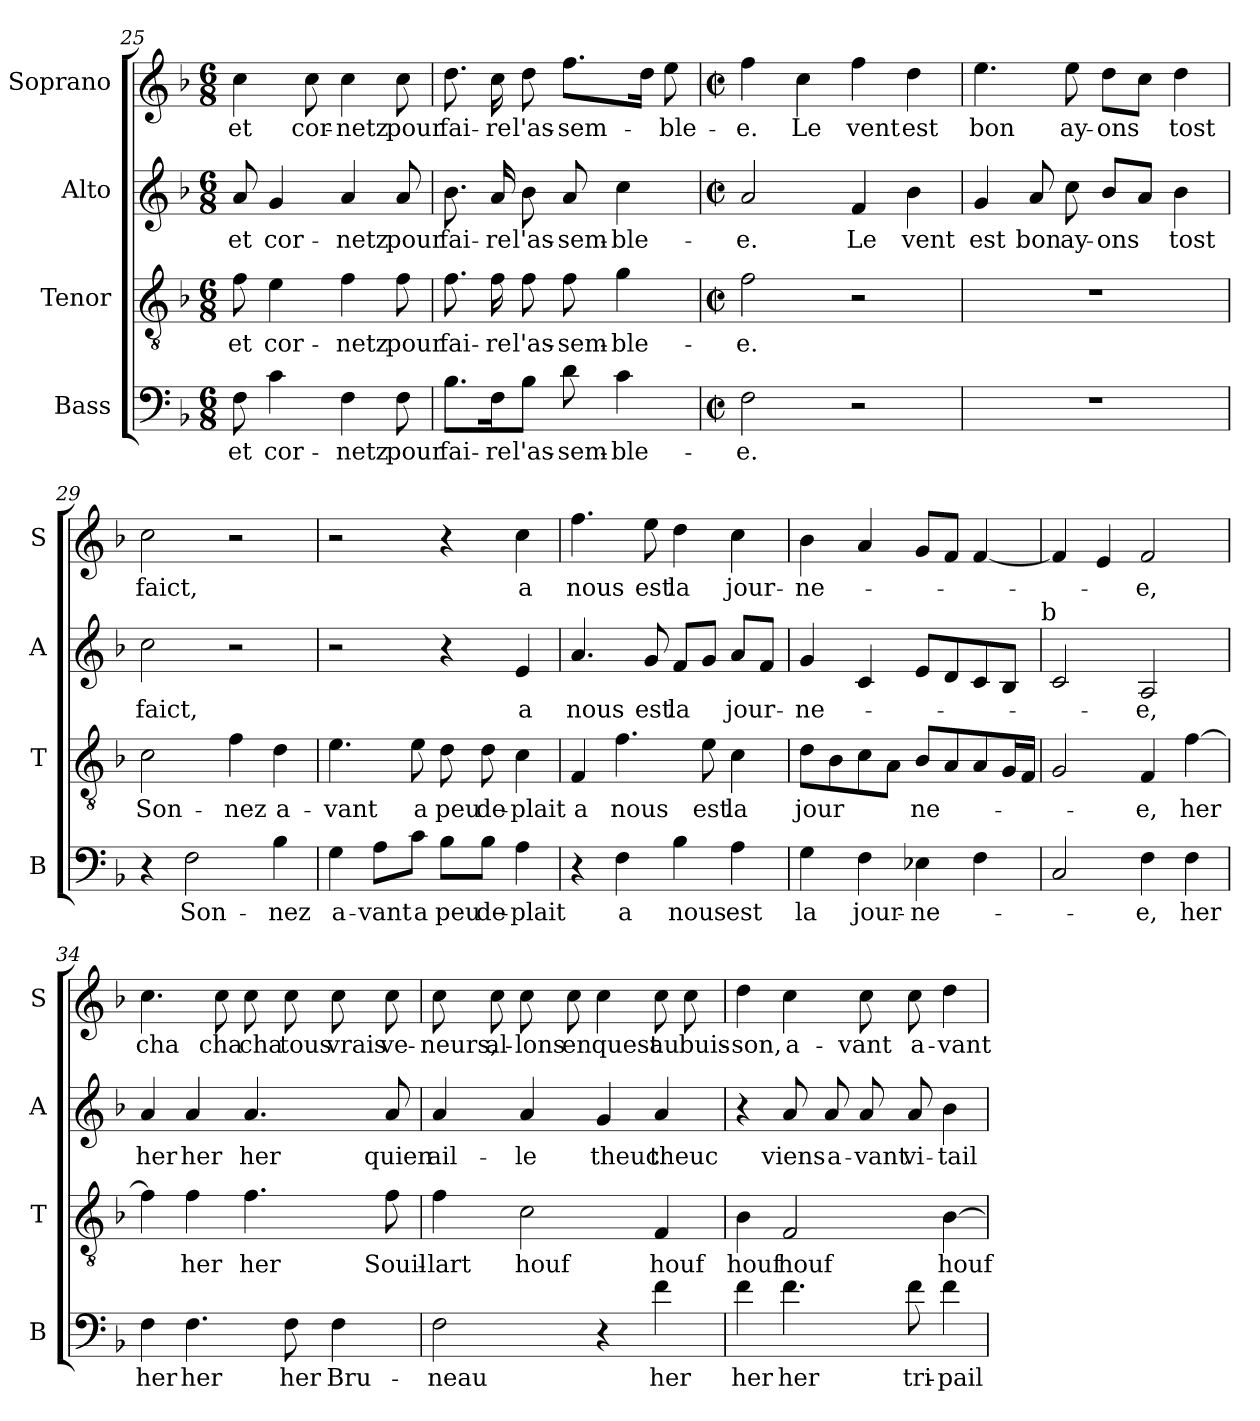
**kern	**text	**kern	**text	**kern	**text	**kern	**text
*part4	*part4	*part3	*part3	*part2	*part2	*part1	*part1
*staff4	*staff4	*staff3	*staff3	*staff2	*staff2	*staff1	*staff1
*I"Bass	*	*I"Tenor	*	*I"Alto	*	*I"Soprano	*
*I'B	*	*I'T	*	*I'A	*	*I'S	*
*clefF4	*	*clefGv2	*	*clefG2	*	*clefG2	*
*k[b-]	*	*k[b-]	*	*k[b-]	*	*k[b-]	*
*F:	*	*F:	*	*F:	*	*F:	*
*M6/8	*	*M6/8	*	*M6/8	*	*M6/8	*
=25	=25	=25	=25	=25	=25	=25	=25
8F\	et	8f\	et	8a/	et	4cc\	et
4c\	cor-	4e\	cor-	4g/	cor-	.	.
.	.	.	.	.	.	8cc\	cor-
4F\	-netz	4f\	-netz	4a/	-netz	4cc\	-netz
8F\	pour	8f\	pour	8a/	pour	8cc\	pour
=26	=26	=26	=26	=26	=26	=26	=26
8.B-\L	fai-	8.f\	fai-	8.b-\	fai-	8.dd\	fai-
16F\K	-re	16f\	-re	16a/	-re	16cc\	-re
8B-\J	l'as-	8f\	l'as-	8b-\	l'as-	8dd\	l'as-
8d\	-sem-	8f\	-sem-	8a/	-sem-	8.ff\L	-sem-
4c\	-ble-	4g\	-ble-	4cc\	-ble-	.	.
.	.	.	.	.	.	16dd\Jk	.
.	.	.	.	.	.	8ee\	-ble-
=27	=27	=27	=27	=27	=27	=27	=27
*M2/2	*	*M2/2	*	*M2/2	*	*M2/2	*
*met(c|)	*	*met(c|)	*	*met(c|)	*	*met(c|)	*
2F\	-e.	2f\	-e.	2a/	-e.	4ff\	-e.
.	.	.	.	.	.	4cc\	Le
2r	.	2r	.	4f/	Le	4ff\	vent
.	.	.	.	4b-\	vent	4dd\	est
=28	=28	=28	=28	=28	=28	=28	=28
1r	.	1r	.	4g/	est	4.ee\	bon
.	.	.	.	8a/	bon	.	.
.	.	.	.	8cc\	ay-	8ee\	ay-
.	.	.	.	8b-/L	-ons	8dd\L	-ons
.	.	.	.	8a/J	.	8cc\J	.
.	.	.	.	4b-\	tost	4dd\	tost
!!LO:LB:g=z
=29	=29	=29	=29	=29	=29	=29	=29
4r	.	2c\	Son-	2cc\	faict,	2cc\	faict,
2F\	Son-	.	.	.	.	.	.
.	.	4f\	-nez	2r	.	2r	.
4B-\	-nez	4d\	a-	.	.	.	.
=30	=30	=30	=30	=30	=30	=30	=30
4G\	a-	4.e\	-vant	2r	.	2r	.
8A\L	-vant	.	.	.	.	.	.
8c\J	a	8e\	a	.	.	.	.
8B-\L	peu	8d\	peu	4r	.	4r	.
8B-\J	de-	8d\	de-	.	.	.	.
4A\	-plait	4c\	-plait	4e/	a	4cc\	a
=31	=31	=31	=31	=31	=31	=31	=31
4r	.	4F/	a	4.a/	nous	4.ff\	nous
4F\	a	4.f\	nous	.	.	.	.
.	.	.	.	8g/	est	8ee\	est
4B-\	nous	.	.	8f/L	la	4dd\	la
.	.	8e\	est	8g/J	.	.	.
4A\	est	4c\	la	8a/L	jour-	4cc\	jour-
.	.	.	.	8f/J	.	.	.
=32	=32	=32	=32	=32	=32	=32	=32
4G\	la	8d\L	jour	4g/	-ne-	4b-\	-ne-
.	.	8B-\	.	.	.	.	.
4F\	jour-	8c\	.	4c/	.	4a/	.
.	.	8A\J	.	.	.	.	.
4E-X\	-ne-	8B-/L	ne-	8e/L	.	8g/L	.
.	.	8A/	.	8d/	.	8f/J	.
4F\	.	8A/	.	8c/	.	[4f/	.
.	.	16G/L	.	8B-/J	.	.	.
.	.	16F/JJ	.	.	.	.	.
!	!	!	!	!LO:TX:a:t=b	!	!	!
=33	=33	=33	=33	=33	=33	=33	=33
2C/	.	2G/	.	2c/	.	4f/]	.
.	.	.	.	.	.	4e/	.
4F\	-e,	4F/	-e,	2A/	-e,	2f/	-e,
4F\	her	[4f\	her	.	.	.	.
!!LO:PB:g=z
=34	=34	=34	=34	=34	=34	=34	=34
4F\	her	4f\]	.	4a/	her	4.cc\	cha
4.F\	her	4f\	her	4a/	her	.	.
.	.	.	.	.	.	8cc\	cha
.	.	4.f\	her	4.a/	her	8cc\	cha
8F\	her	.	.	.	.	8cc\	tous
4F\	Bru-	.	.	.	.	8cc\	vrais
.	.	8f\	Souil-	8a/	quien	8cc\	ve-
=35	=35	=35	=35	=35	=35	=35	=35
2F\	-neau	4f\	-lart	4a/	ail-	8cc\	-neurs,
.	.	.	.	.	.	8cc\	al-
.	.	2c\	houf	4a/	-le	8cc\	-lons
.	.	.	.	.	.	8cc\	en
4r	.	.	.	4g/	theuc	4cc\	quest
4f\	her	4F/	houf	4a/	theuc	8cc\	au
.	.	.	.	.	.	8cc\	buis-
=36	=36	=36	=36	=36	=36	=36	=36
4f\	her	4B-\	houf	4r	.	4dd\	-son,
4.f\	her	2F/	houf	8a/	viens	4cc\	a-
.	.	.	.	8a/	a-	.	.
.	.	.	.	8a/	-vant	8cc\	-vant
8f\	tri-	.	.	8a/	vi-	8cc\	a-
4f\	-pail-	[4B-\	houf	4b-\	-tail-	4dd\	-vant
=	=	=	=	=	=	=	=
*-	*-	*-	*-	*-	*-	*-	*-
